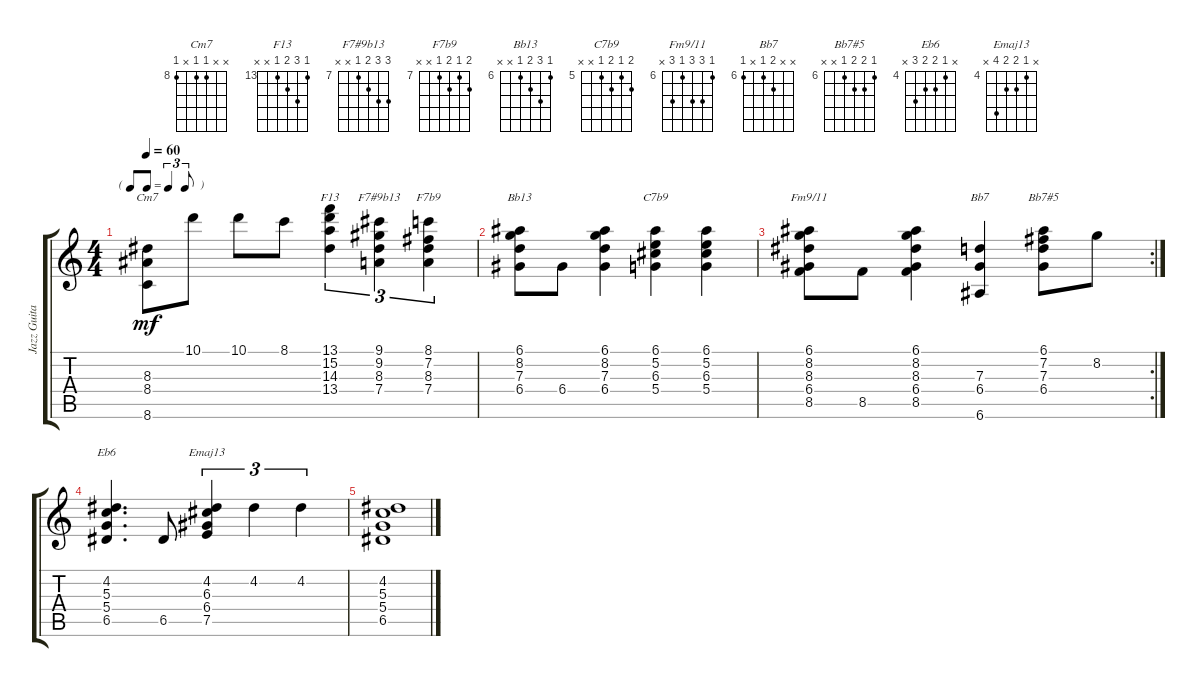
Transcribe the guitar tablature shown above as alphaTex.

\track ("Jazz Guitar" "Jazz Guita") {instrument electricguitarjazz}
\staff {score tabs}
\tuning (E4 B3 G3 D3 A2 E2) {hide}
\chord ("Cm7" x x 8 8 x 8) {firstfret 8}
\chord ("F13" 13 15 14 13 x x) {firstfret 13}
\chord ("F7#9b13" 9 9 8 7 x x) {firstfret 7}
\chord ("F7b9" 8 7 8 7 x x) {firstfret 7}
\chord ("Bb13" 6 8 7 6 x x) {firstfret 6}
\chord ("C7b9" 6 5 6 5 x x) {firstfret 5}
\chord ("Fm9/11" 6 8 8 6 8 x) {firstfret 6}
\chord ("Bb7" x x 7 6 x 6) {firstfret 6}
\chord ("Bb7#5" 6 7 7 6 x x) {firstfret 6}
\chord ("Eb6" x 4 5 5 6 x) {firstfret 4}
\chord ("Emaj13" x 4 5 5 7 x) {firstfret 4}
\ts (4 4)
\tf triplet8th
\tempo 60
\clef g2
\ks c
(8.3 8.4 8.6).8{ch "Cm7" dy mf} 10.1.8 10.1.8 8.1.8 (13.1 15.2 14.3 13.4).4{tu (3 2) ch "F13"} (9.1 9.2 8.3 7.4).4{tu (3 2) ch "F7#9b13"} (8.1 7.2 8.3 7.4).4{tu (3 2) ch "F7b9"} |
(6.1 8.2 7.3 6.4).8{ch "Bb13"} 6.4.8 (6.1 8.2 7.3 6.4).4 (6.1 5.2 6.3 5.4).4{ch "C7b9"} (6.1 5.2 6.3 5.4).4 |
\rc 2
(6.1 8.2 8.3 6.4 8.5).8{ch "Fm9/11"} 8.5.8 (6.1 8.2 8.3 6.4 8.5).4 (7.3 6.4 6.6).4{ch "Bb7"} (6.1 7.2 7.3 6.4).8{ch "Bb7#5"} 8.2.8 |
(4.2 5.3 5.4 6.5).4{d ch "Eb6"} 6.5.8 (4.2 6.3 6.4 7.5).4{tu (3 2) ch "Emaj13"} 4.2.4{tu (3 2)} 4.2.4{tu (3 2)} |
(4.2 5.3 5.4 6.5).1
